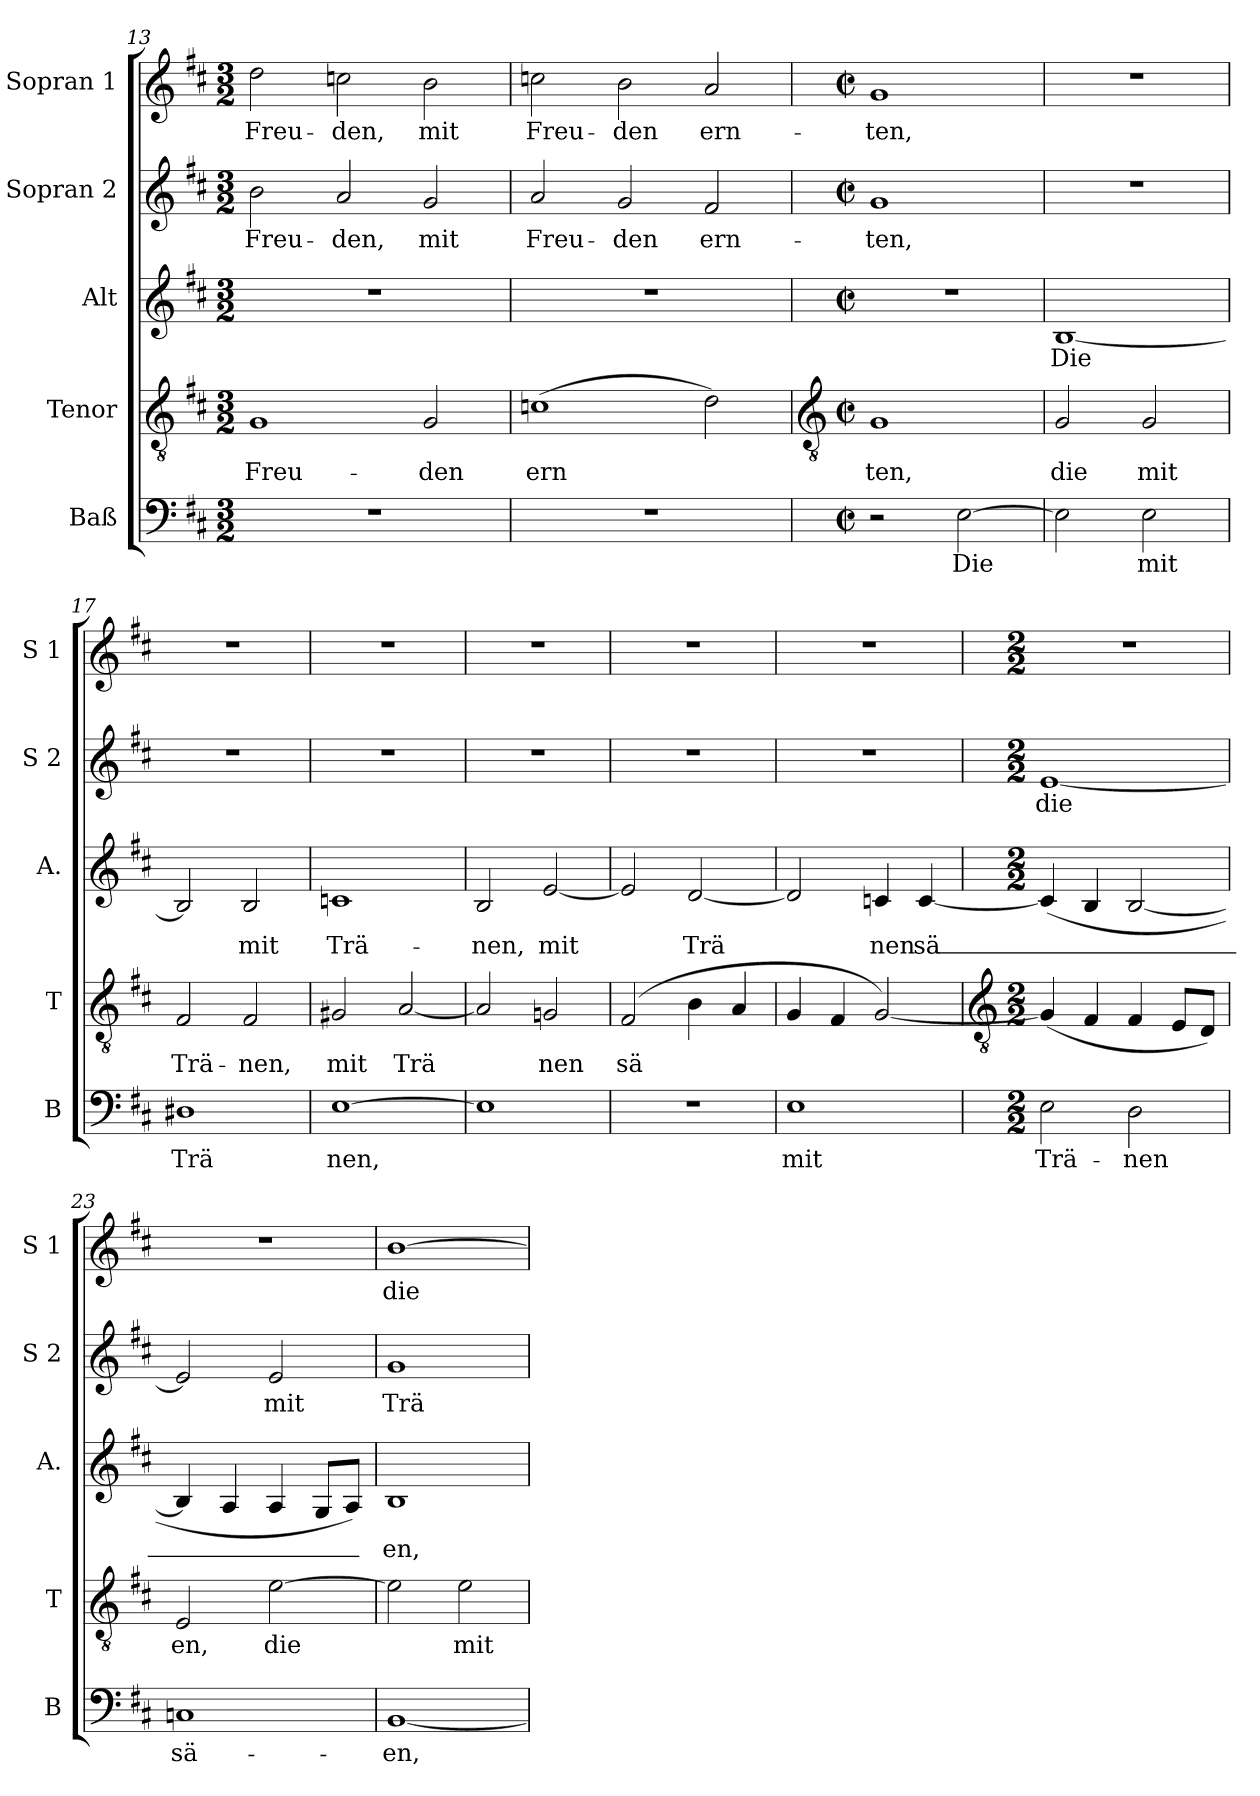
**kern	**text	**kern	**text	**kern	**text	**kern	**text	**kern	**text
*part5	*part5	*part4	*part4	*part3	*part3	*part2	*part2	*part1	*part1
*staff5	*staff5	*staff4	*staff4	*staff3	*staff3	*staff2	*staff2	*staff1	*staff1
*I"Baß	*	*I"Tenor	*	*I"Alt	*	*I"Sopran 2	*	*I"Sopran 1	*
*I'B	*	*I'T	*	*I'A.	*	*I'S 2	*	*I'S 1	*
*clefF4	*	*clefGv2	*	*clefG2	*	*clefG2	*	*clefG2	*
*k[f#c#]	*	*k[f#c#]	*	*k[f#c#]	*	*k[f#c#]	*	*k[f#c#]	*
*D:	*	*D:	*	*D:	*	*D:	*	*D:	*
*M3/2	*	*M3/2	*	*M3/2	*	*M3/2	*	*M3/2	*
=13	=13	=13	=13	=13	=13	=13	=13	=13	=13
!LO:N:vis=1	!	!	!LO:LY:b	!LO:N:vis=1	!	!	!LO:LY:b	!	!LO:LY:b
1.r	.	1G	Freu-	1.r	.	2b	Freu-	2dd	Freu-
!	!	!	!	!	!	!	!LO:LY:b	!	!LO:LY:b
.	.	.	.	.	.	2a	-den,	2ccn	-den,
!	!	!	!LO:LY:b	!	!	!	!LO:LY:b	!	!LO:LY:b
.	.	2G	-den	.	.	2g	mit	2b	mit
=14	=14	=14	=14	=14	=14	=14	=14	=14	=14
!LO:N:vis=1	!	!	!LO:LY:b	!LO:N:vis=1	!	!	!LO:LY:b	!	!LO:LY:b
1.r	.	(>1cn	ern	1.r	.	2a	Freu-	2ccn	Freu-
!	!	!	!	!	!	!	!LO:LY:b	!	!LO:LY:b
.	.	.	.	.	.	2g	-den	2b	-den
!	!	!	!	!	!	!	!LO:LY:b	!	!LO:LY:b
.	.	2d)	.	.	.	2f#	ern-	2a	ern-
!!LO:LB:g=z
=15	=15	=15	=15	=15	=15	=15	=15	=15	=15
*	*	*clefGv2	*	*	*	*	*	*	*
*M2/2	*	*M2/2	*	*M2/2	*	*M2/2	*	*M2/2	*
*met(c|)	*	*met(c|)	*	*met(c|)	*	*met(c|)	*	*met(c|)	*
!	!	!	!LO:LY:b	!	!	!	!LO:LY:b	!	!LO:LY:b
2r	.	1G	ten,	1r	.	1g	-ten,	1g	-ten,
!	!LO:LY:b	!	!	!	!	!	!	!	!
[2E	Die	.	.	.	.	.	.	.	.
=16	=16	=16	=16	=16	=16	=16	=16	=16	=16
!	!	!	!LO:LY:b	!	!LO:LY:b	!	!	!	!
2E]	.	2G	die	[1B	Die	1r	.	1r	.
!	!LO:LY:b	!	!LO:LY:b	!	!	!	!	!	!
2E	mit	2G	mit	.	.	.	.	.	.
=17	=17	=17	=17	=17	=17	=17	=17	=17	=17
!	!LO:LY:b	!	!LO:LY:b	!	!	!	!	!	!
1D#X	Trä_-	2F#	Trä-	2B]	.	1r	.	1r	.
!	!	!	!LO:LY:b	!	!LO:LY:b	!	!	!	!
.	.	2F#	-nen,	2B	mit	.	.	.	.
=18	=18	=18	=18	=18	=18	=18	=18	=18	=18
!	!LO:LY:b	!	!LO:LY:b	!	!LO:LY:b	!	!	!	!
[1E	-nen,	2G#X	mit	1cn	Trä-	1r	.	1r	.
!	!	!	!LO:LY:b	!	!	!	!	!	!
.	.	[2A	Trä	.	.	.	.	.	.
=19	=19	=19	=19	=19	=19	=19	=19	=19	=19
!	!	!	!	!	!LO:LY:b	!	!	!	!
1E]	.	2A]	.	2B	-nen,	1r	.	1r	.
!	!	!	!LO:LY:b	!	!LO:LY:b	!	!	!	!
.	.	2Gn	nen	[2e	mit	.	.	.	.
=20	=20	=20	=20	=20	=20	=20	=20	=20	=20
!	!	!	!LO:LY:b	!	!	!	!	!	!
1r	.	(<2F#	sä	2e]	.	1r	.	1r	.
!	!	!	!	!	!LO:LY:b	!	!	!	!
.	.	4B	.	[2d	Trä	.	.	.	.
.	.	4A	.	.	.	.	.	.	.
=21	=21	=21	=21	=21	=21	=21	=21	=21	=21
!	!LO:LY:b	!	!	!	!	!	!	!	!
1E	mit	4G	.	2d]	.	1r	.	1r	.
.	.	4F#	.	.	.	.	.	.	.
!	!	!	!	!	!LO:LY:b	!	!	!	!
.	.	[2G)	.	4cn	nen	.	.	.	.
!	!	!	!	!	!LO:LY:b	!	!	!	!
.	.	.	.	[4c	sä_-	.	.	.	.
!!LO:LB:g=z
=22	=22	=22	=22	=22	=22	=22	=22	=22	=22
*	*	*clefGv2	*	*	*	*	*	*	*
*M2/2	*	*M2/2	*	*M2/2	*	*M2/2	*	*M2/2	*
!	!LO:LY:b	!	!	!	!	!	!LO:LY:b	!	!
2E	Trä-	(<4G]	.	(<4c]	.	[1e	die	1r	.
.	.	4F#	.	4B	.	.	.	.	.
!	!LO:LY:b	!	!	!	!	!	!	!	!
2D	-nen	4F#	.	[2B	.	.	.	.	.
.	.	8EL	.	.	.	.	.	.	.
.	.	8DJ)	.	.	.	.	.	.	.
=23	=23	=23	=23	=23	=23	=23	=23	=23	=23
!	!LO:LY:b	!	!LO:LY:b	!	!	!	!	!	!
1Cn	sä-	2E	en,	4B]	.	2e]	.	1r	.
.	.	.	.	4A	.	.	.	.	.
!	!	!	!LO:LY:b	!	!	!	!LO:LY:b	!	!
.	.	[2e	die	4A	.	2e	mit	.	.
.	.	.	.	8GL	.	.	.	.	.
.	.	.	.	8AJ)	.	.	.	.	.
=24	=24	=24	=24	=24	=24	=24	=24	=24	=24
!	!LO:LY:b	!	!	!	!LO:LY:b	!	!LO:LY:b	!	!LO:LY:b
[1BB	-en,	2e]	.	1B	-en,	1g	Trä-	[1b	die
!	!	!	!LO:LY:b	!	!	!	!	!	!
.	.	2e	mit	.	.	.	.	.	.
=	=	=	=	=	=	=	=	=	=
*-	*-	*-	*-	*-	*-	*-	*-	*-	*-
